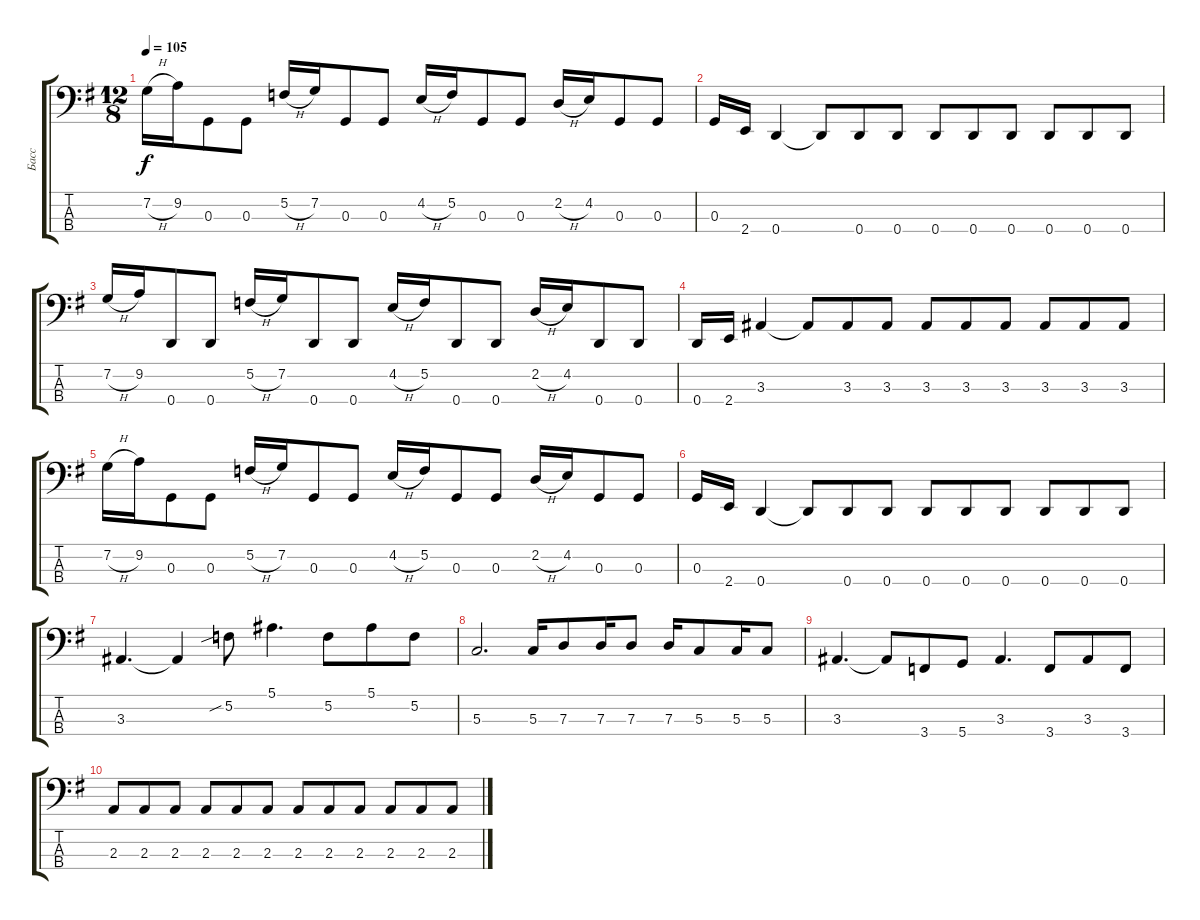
\track ("Басс" "Басс") {instrument electricbassfinger}
\staff {score tabs}
\tuning (F2 C2 G1 D1) {hide}
\ts (12 8)
\tempo 105
\clef f4
\ks eminor
7.2{h}.16{dy f} 9.2.16 0.3.8 0.3.8 5.2{h}.16 7.2.16 0.3.8 0.3.8 4.2{h}.16 5.2.16 0.3.8 0.3.8 2.2{h}.16 4.2.16 0.3.8 0.3.8 |
0.3.16 2.4.16 0.4.4 0.4{t}.8 0.4.8 0.4.8 0.4.8 0.4.8 0.4.8 0.4.8 0.4.8 0.4.8 |
7.2{h}.16 9.2.16 0.4.8 0.4.8 5.2{h}.16 7.2.16 0.4.8 0.4.8 4.2{h}.16 5.2.16 0.4.8 0.4.8 2.2{h}.16 4.2.16 0.4.8 0.4.8 |
0.4.16 2.4.16 3.3.4 3.3{t}.8 3.3.8 3.3.8 3.3.8 3.3.8 3.3.8 3.3.8 3.3.8 3.3.8 |
7.2{h}.16 9.2.16 0.3.8 0.3.8 5.2{h}.16 7.2.16 0.3.8 0.3.8 4.2{h}.16 5.2.16 0.3.8 0.3.8 2.2{h}.16 4.2.16 0.3.8 0.3.8 |
0.3.16 2.4.16 0.4.4 0.4{t}.8 0.4.8 0.4.8 0.4.8 0.4.8 0.4.8 0.4.8 0.4.8 0.4.8 |
3.3.4{d} 3.3{t}.4 5.2{sib}.8 5.1.4{d} 5.2.8 5.1.8 5.2.8 |
5.3.2{d} 5.3.16 7.3.8 7.3.16 7.3.8 7.3.16 5.3.8 5.3.16 5.3.8 |
3.3.4{d} 3.3{t}.8 3.4.8 5.4.8 3.3.4{d} 3.4.8 3.3.8 3.4.8 |
2.3.8 2.3.8 2.3.8 2.3.8 2.3.8 2.3.8 2.3.8 2.3.8 2.3.8 2.3.8 2.3.8 2.3.8
